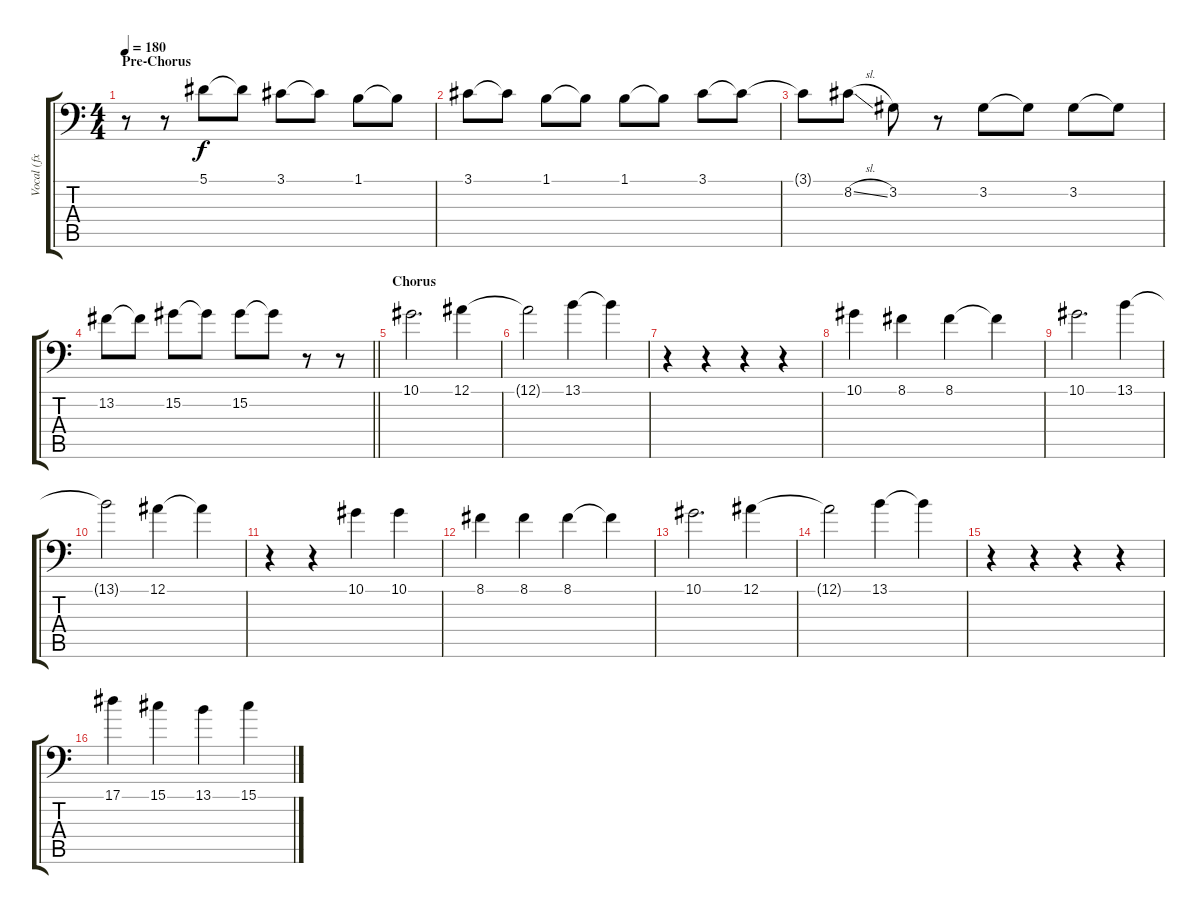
\track ("Vocal (fx vocal)" "Vocal (fx ") {instrument pad4choir}
\staff {score tabs}
\tuning (Bb3 F3 Db3 Ab2 Eb2 Ab1) {hide}
\ts (4 4)
\section ("" "Pre-Chorus")
\tempo 180
\clef f4
\ks c
r.8{dy f instrument lead6voice} r.8 5.1.8 5.1{t}.8 3.1.8 3.1{t}.8 1.1.8 1.1{t}.8 |
3.1.8 3.1{t}.8 1.1.8 1.1{t}.8 1.1.8 1.1{t}.8 3.1.8 3.1{t}.8 |
3.1{t}.8 8.2{sl}.8 3.2.8 r.8 3.2.8 3.2{t}.8 3.2.8 3.2{t}.8 |
\barLineRight lightlight
13.2.8 13.2{t}.8 15.2.8 15.2{t}.8 15.2.8 15.2{t}.8 r.8 r.8 |
\section ("" "Chorus")
10.1.2{d} 12.1.4 |
12.1{t}.2 13.1.4 13.1{t}.4 |
r.4 r.4 r.4 r.4 |
10.1.4 8.1.4 8.1.4 8.1{t}.4 |
10.1.2{d} 13.1.4 |
13.1{t}.2 12.1.4 12.1{t}.4 |
r.4 r.4 10.1.4 10.1.4 |
8.1.4 8.1.4 8.1.4 8.1{t}.4 |
10.1.2{d} 12.1.4 |
12.1{t}.2 13.1.4 13.1{t}.4 |
r.4 r.4 r.4 r.4 |
17.1.4 15.1.4 13.1.4 15.1.4
